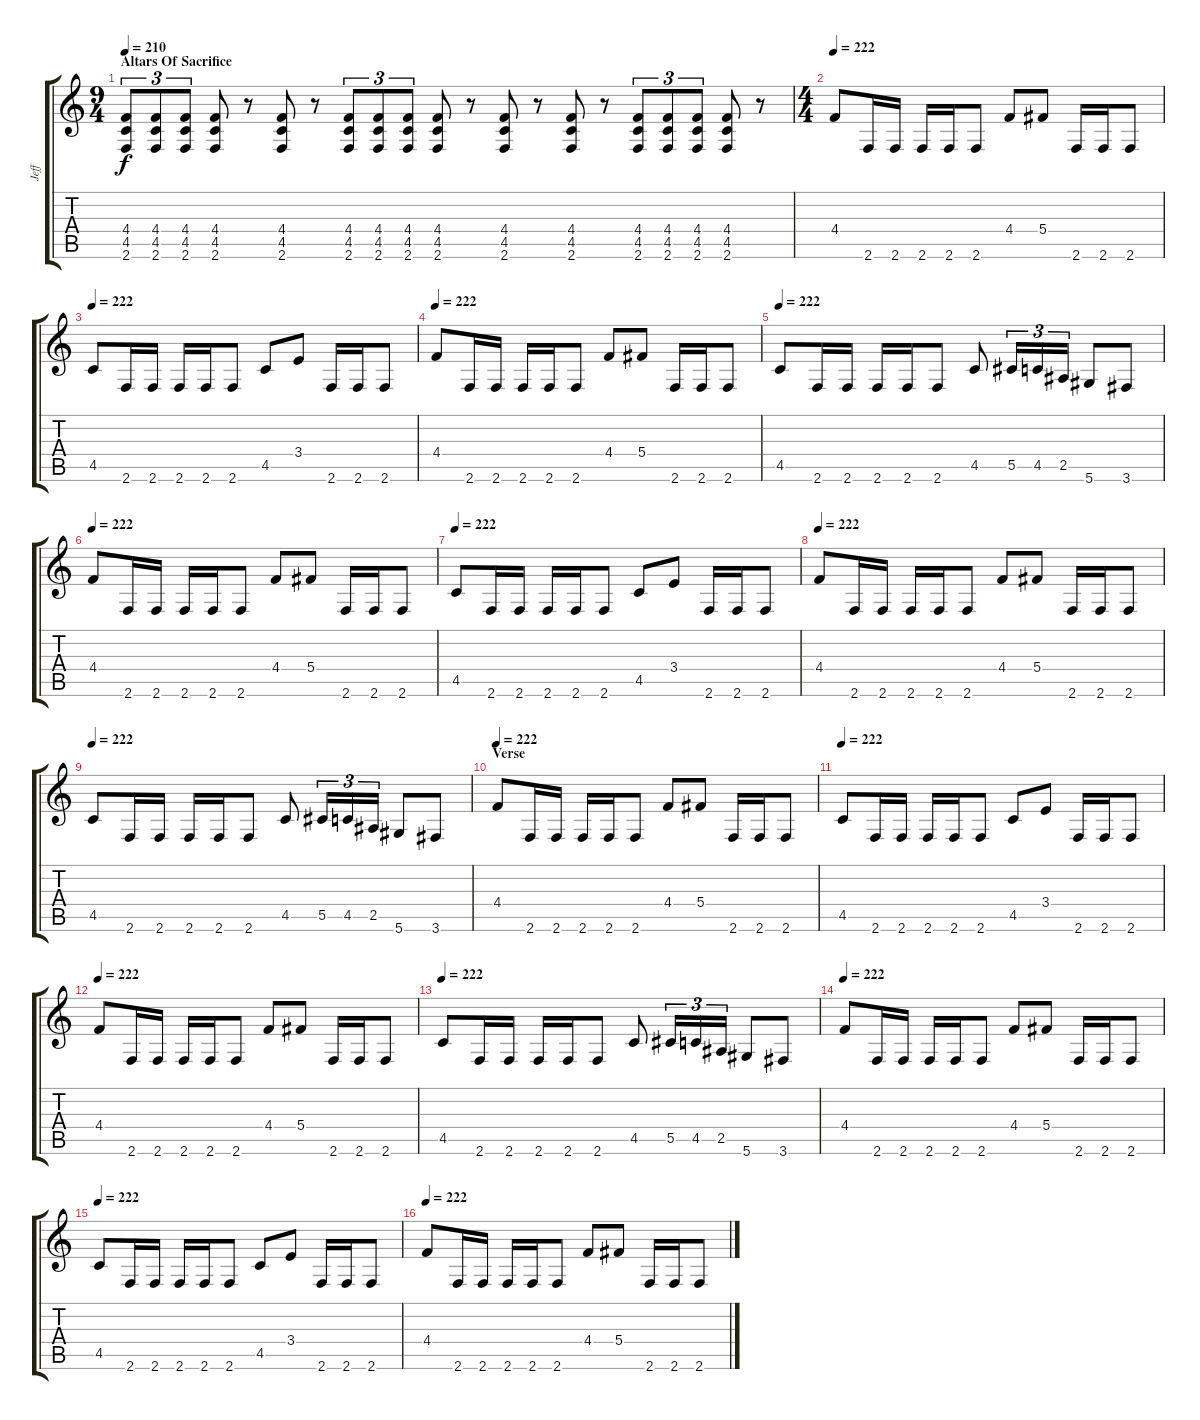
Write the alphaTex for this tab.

\track ("Jeff" "Jeff") {instrument distortionguitar}
\staff {score tabs}
\tuning (Eb4 Bb3 Gb3 Db3 Ab2 Eb2) {hide}
\ts (9 4)
\section ("" "Altars Of Sacrifice")
\tempo 210
\tempo 166
\tempo 210
\clef g2
\ks c
(4.4 4.5 2.6).8{tu (3 2) dy f instrument distortionguitar} (4.4 4.5 2.6).8{tu (3 2)} (4.4 4.5 2.6).8{tu (3 2)} (4.4 4.5 2.6).8 r.8 (4.4 4.5 2.6).8 r.8 (4.4 4.5 2.6).8{tu (3 2)} (4.4 4.5 2.6).8{tu (3 2)} (4.4 4.5 2.6).8{tu (3 2)} (4.4 4.5 2.6).8 r.8 (4.4 4.5 2.6).8 r.8 (4.4 4.5 2.6).8 r.8 (4.4 4.5 2.6).8{tu (3 2)} (4.4 4.5 2.6).8{tu (3 2)} (4.4 4.5 2.6).8{tu (3 2)} (4.4 4.5 2.6).8 r.8 |
\ts (4 4)
\tempo 222
4.4.8 2.6.16 2.6.16 2.6.16 2.6.16 2.6.8 4.4.8 5.4.8 2.6.16 2.6.16 2.6.8 |
\tempo 222
4.5.8 2.6.16 2.6.16 2.6.16 2.6.16 2.6.8 4.5.8 3.4.8 2.6.16 2.6.16 2.6.8 |
\tempo 222
4.4.8 2.6.16 2.6.16 2.6.16 2.6.16 2.6.8 4.4.8 5.4.8 2.6.16 2.6.16 2.6.8 |
\tempo 222
4.5.8 2.6.16 2.6.16 2.6.16 2.6.16 2.6.8 4.5.8 5.5.16{tu (3 2)} 4.5.16{tu (3 2)} 2.5.16{tu (3 2)} 5.6.8 3.6.8 |
\tempo 222
4.4.8 2.6.16 2.6.16 2.6.16 2.6.16 2.6.8 4.4.8 5.4.8 2.6.16 2.6.16 2.6.8 |
\tempo 222
4.5.8 2.6.16 2.6.16 2.6.16 2.6.16 2.6.8 4.5.8 3.4.8 2.6.16 2.6.16 2.6.8 |
\tempo 222
4.4.8 2.6.16 2.6.16 2.6.16 2.6.16 2.6.8 4.4.8 5.4.8 2.6.16 2.6.16 2.6.8 |
\tempo 222
4.5.8 2.6.16 2.6.16 2.6.16 2.6.16 2.6.8 4.5.8 5.5.16{tu (3 2)} 4.5.16{tu (3 2)} 2.5.16{tu (3 2)} 5.6.8 3.6.8 |
\section ("" "Verse")
\tempo 222
4.4.8 2.6.16 2.6.16 2.6.16 2.6.16 2.6.8 4.4.8 5.4.8 2.6.16 2.6.16 2.6.8 |
\tempo 222
4.5.8 2.6.16 2.6.16 2.6.16 2.6.16 2.6.8 4.5.8 3.4.8 2.6.16 2.6.16 2.6.8 |
\tempo 222
4.4.8 2.6.16 2.6.16 2.6.16 2.6.16 2.6.8 4.4.8 5.4.8 2.6.16 2.6.16 2.6.8 |
\tempo 222
4.5.8 2.6.16 2.6.16 2.6.16 2.6.16 2.6.8 4.5.8 5.5.16{tu (3 2)} 4.5.16{tu (3 2)} 2.5.16{tu (3 2)} 5.6.8 3.6.8 |
\tempo 222
4.4.8 2.6.16 2.6.16 2.6.16 2.6.16 2.6.8 4.4.8 5.4.8 2.6.16 2.6.16 2.6.8 |
\tempo 222
4.5.8 2.6.16 2.6.16 2.6.16 2.6.16 2.6.8 4.5.8 3.4.8 2.6.16 2.6.16 2.6.8 |
\tempo 222
4.4.8 2.6.16 2.6.16 2.6.16 2.6.16 2.6.8 4.4.8 5.4.8 2.6.16 2.6.16 2.6.8
